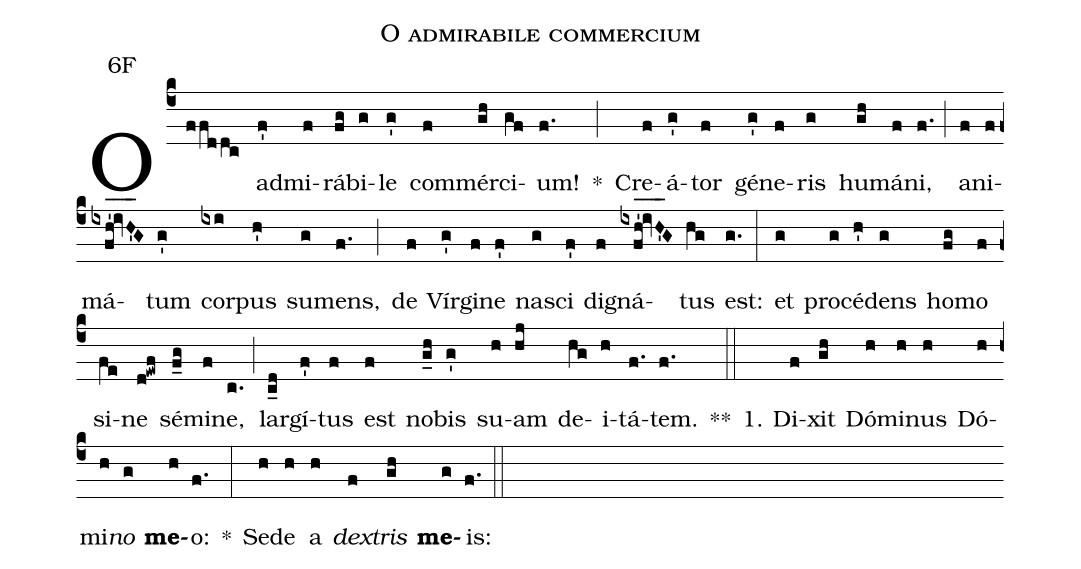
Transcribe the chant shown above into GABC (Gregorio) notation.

name:O admirabile commercium;
office-part:Antiphona;
mode:6;
annotation:6F;
%%
(c4) O(ffddc) ad(f')mi(f)rá(fg)bi(g)le(g') com(f)mér(gh)ci(gf)um!(f.) *(;) Cre(f)á(g')tor(f) gé(g')ne(f)ris(g) hu(gh)má(f)ni,(f.) (;) a(f)ni(f)má(ixfh'_!iv_H'_G)tum(g') cor(ixi)pus(h') su(g)mens,(f.) (;) de(f) Vír(g')gi(f)ne(f') na(g)sci(f') di(f)gná(ixfh'_!iv_H'_G)tus(hg) est:(g.) (:) et(g) pro(g)cé(h')dens(g) ho(fg)mo(f) si(fe)ne(d!ewf) sé(f_g)mi(f)ne,(c.) (;) lar(c_d)gí(f')tus(f) est(f) no(g_h)bis(g') su(h)am(hj) de(hg)i(h)tá(f.)tem.(f.) **(::)
1. Di(f)xit(gh) Dó(h)mi(h)nus(h) Dó(h)mi(h)<i>no</i>(g) <b>me</b>(h)o:(f.) *(:) Se(h)de(h) a(h) <i>dex</i>(f)<i>tris</i>(gh) <b>me</b>(g)is:(f.) (::)
